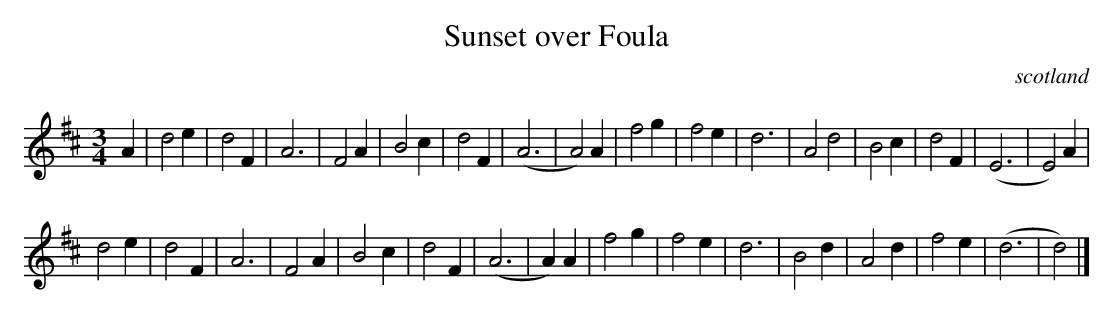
X:1
T:Sunset over Foula
O:scotland
M:3/4
L:1/4
K:D
A|\
d2e|d2F|A3|F2A|B2c|d2F|(A3|A2)A|\
f2g|f2e|d3|A2d2|B2c|d2F|(E3|E2)A|
d2e|d2F|A3|F2A|B2c|d2F|(A3|A)A|\
f2g|f2e|d3|B2d|A2d|f2e|(d3|d2)|]
